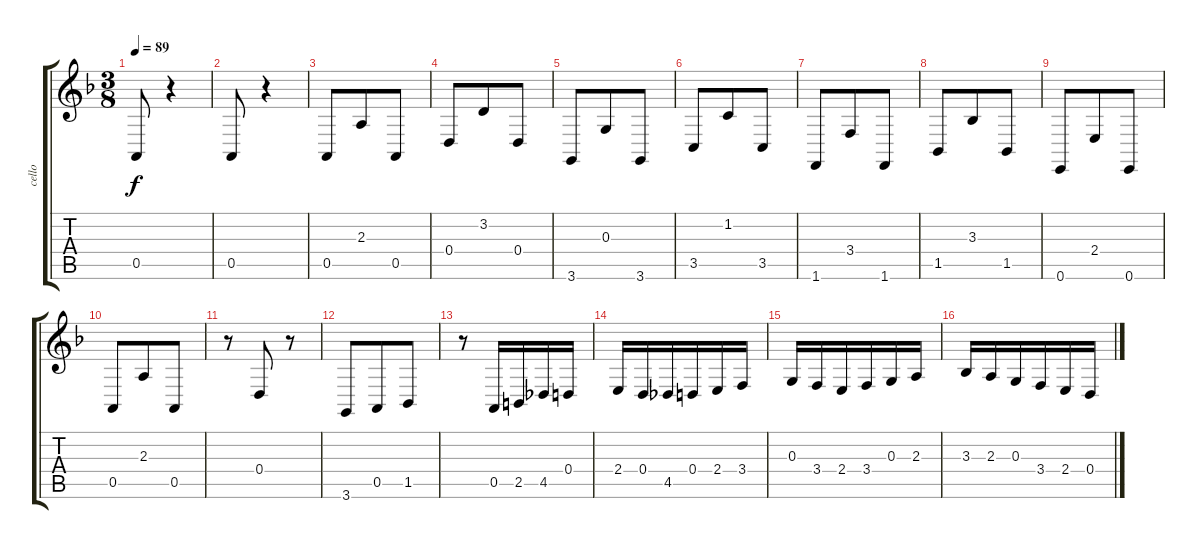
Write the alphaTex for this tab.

\track ("cello" "cello") {instrument cello}
\staff {score tabs}
\tuning (E4 B3 G3 D3 A2 E2) {hide}
\ts (3 8)
\tempo 89
\clef g2
\ks dminor
0.5.8{dy f} r.4 |
0.5.8 r.4 |
0.5.8 2.3.8 0.5.8 |
0.4.8 3.2.8 0.4.8 |
3.6.8 0.3.8 3.6.8 |
3.5.8 1.2.8 3.5.8 |
1.6.8 3.4.8 1.6.8 |
1.5.8 3.3.8 1.5.8 |
0.6.8 2.4.8 0.6.8 |
0.5.8 2.3.8 0.5.8 |
r.8 0.4.8 r.8 |
3.6.8 0.5.8 1.5.8 |
r.8 0.5.16 2.5.16 4.5.16 0.4.16 |
2.4.16 0.4.16 4.5.16 0.4.16 2.4.16 3.4.16 |
0.3.16 3.4.16 2.4.16 3.4.16 0.3.16 2.3.16 |
3.3.16 2.3.16 0.3.16 3.4.16 2.4.16 0.4.16
